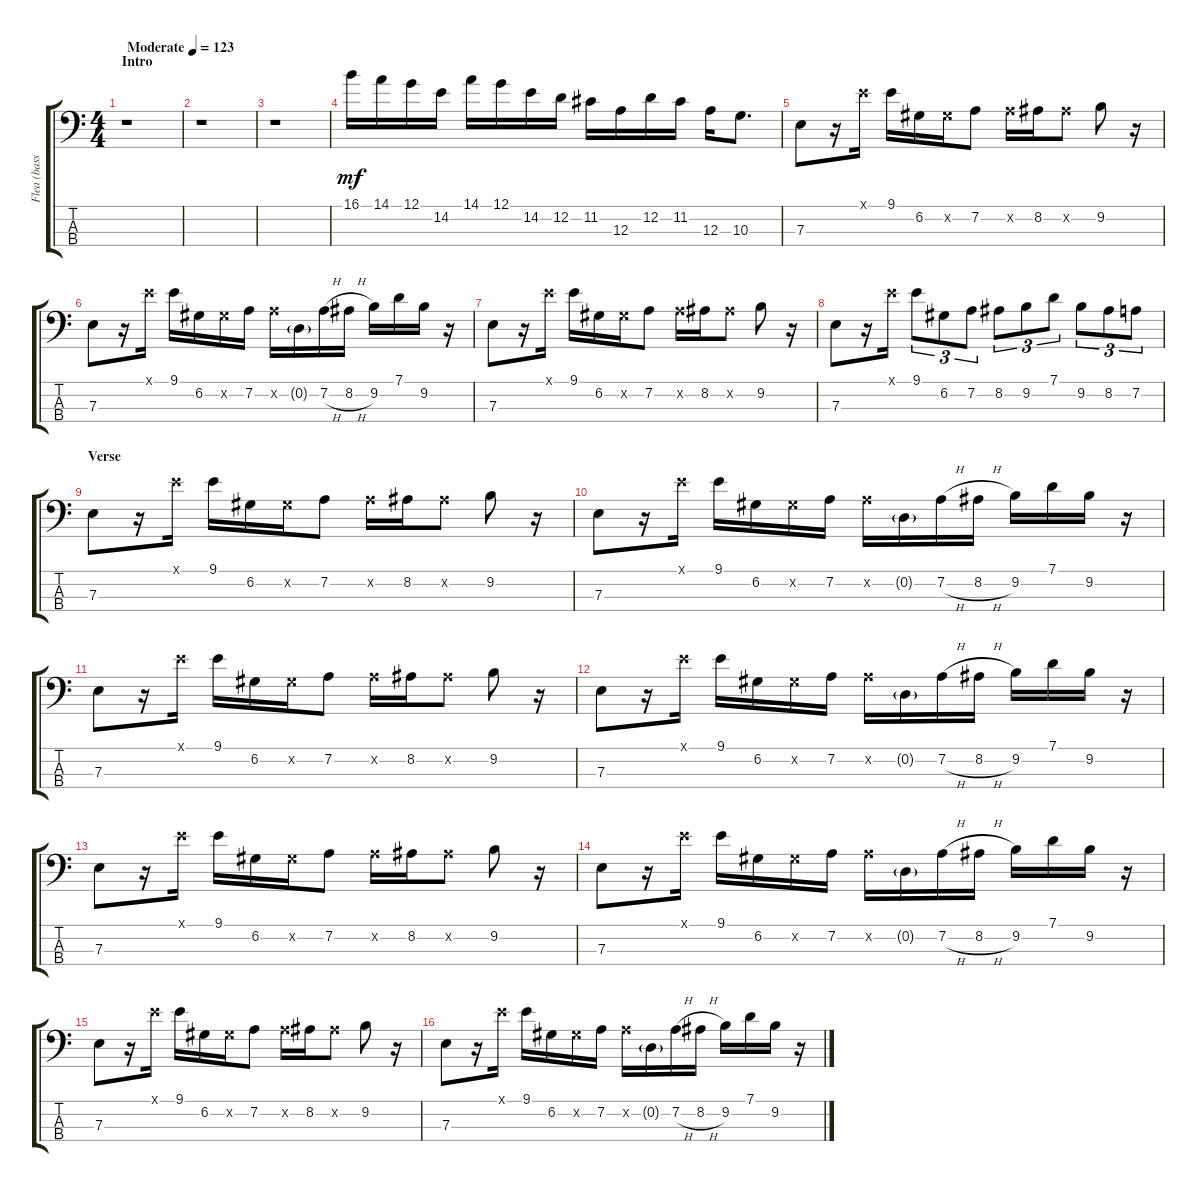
\track ("Flea (bass)" "Flea (bass") {instrument electricbassfinger}
\staff {score tabs}
\tuning (G2 D2 A1 E1) {hide}
\ts (4 4)
\section ("" "Intro")
\tempo (123 "Moderate")
\clef f4
\ks c
r.1{dy mf instrument electricbassfinger} |
r.1 |
r.1 |
16.1.16 14.1.16 12.1.16 14.2.16 14.1.16 12.1.16 14.2.16 12.2.16 11.2.16 12.3.16 12.2.16 11.2.16 12.3.16 10.3.8{d} |
7.3.8 r.16 9.1{x}.16 9.1.16 6.2.16 6.2{x}.16 7.2.8 7.2{x}.16 8.2.16 8.2{x}.8 9.2.8 r.16 |
7.3.8 r.16 9.1{x}.16 9.1.16 6.2.16 6.2{x}.16 7.2.16 7.2{x}.16 0.2{g}.16 7.2{h}.16 8.2{h}.16 9.2.16 7.1.16 9.2.16 r.16 |
7.3.8 r.16 9.1{x}.16 9.1.16 6.2.16 6.2{x}.16 7.2.8 7.2{x}.16 8.2.16 8.2{x}.8 9.2.8 r.16 |
7.3.8 r.16 9.1{x}.16 9.1.8{tu (3 2)} 6.2.8{tu (3 2)} 7.2.8{tu (3 2)} 8.2.8{tu (3 2)} 9.2.8{tu (3 2)} 7.1.8{tu (3 2)} 9.2.8{tu (3 2)} 8.2.8{tu (3 2)} 7.2.8{tu (3 2)} |
\section ("" "Verse")
7.3.8 r.16 9.1{x}.16 9.1.16 6.2.16 6.2{x}.16 7.2.8 7.2{x}.16 8.2.16 8.2{x}.8 9.2.8 r.16 |
7.3.8 r.16 9.1{x}.16 9.1.16 6.2.16 6.2{x}.16 7.2.16 7.2{x}.16 0.2{g}.16 7.2{h}.16 8.2{h}.16 9.2.16 7.1.16 9.2.16 r.16 |
7.3.8 r.16 9.1{x}.16 9.1.16 6.2.16 6.2{x}.16 7.2.8 7.2{x}.16 8.2.16 8.2{x}.8 9.2.8 r.16 |
7.3.8 r.16 9.1{x}.16 9.1.16 6.2.16 6.2{x}.16 7.2.16 7.2{x}.16 0.2{g}.16 7.2{h}.16 8.2{h}.16 9.2.16 7.1.16 9.2.16 r.16 |
7.3.8 r.16 9.1{x}.16 9.1.16 6.2.16 6.2{x}.16 7.2.8 7.2{x}.16 8.2.16 8.2{x}.8 9.2.8 r.16 |
7.3.8 r.16 9.1{x}.16 9.1.16 6.2.16 6.2{x}.16 7.2.16 7.2{x}.16 0.2{g}.16 7.2{h}.16 8.2{h}.16 9.2.16 7.1.16 9.2.16 r.16 |
7.3.8 r.16 9.1{x}.16 9.1.16 6.2.16 6.2{x}.16 7.2.8 7.2{x}.16 8.2.16 8.2{x}.8 9.2.8 r.16 |
7.3.8 r.16 9.1{x}.16 9.1.16 6.2.16 6.2{x}.16 7.2.16 7.2{x}.16 0.2{g}.16 7.2{h}.16 8.2{h}.16 9.2.16 7.1.16 9.2.16 r.16
